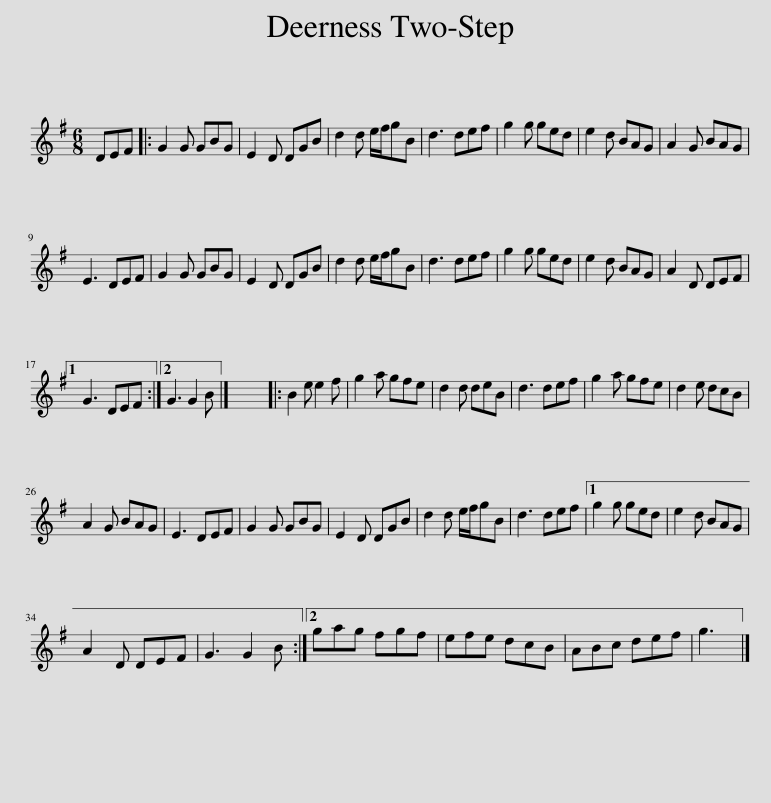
X:1
L:1/8
M:6/8
I:linebreak $
K:G
V:1 treble
V:1
 DEF |: G2 G GBG | E2 D DGB | d2 d e/f/gB | d3 def | %5
 g2 g ged | e2 d BAG | A2 G BAG |$ E3 DEF | G2 G GBG | %10
 E2 D DGB | d2 d e/f/gB | d3 def | g2 g ged | e2 d BAG | %15
 A2 D DEF |1$ G3 DEF :|2 G3 G2 B |] x6 |: B2 e e2 f | %20
 g2 a gfe | d2 d deB | d3 def | g2 a gfe | d2 e dcB |$ %25
 A2 G BAG | E3 DEF | G2 G GBG | E2 D DGB | d2 d e/f/gB | %30
 d3 def |1 g2 g ged | e2 d BAG |$ A2 D DEF | G3 G2 B :|2 %35
 gag fgf | efe dcB | ABc def | g3 |] %39
